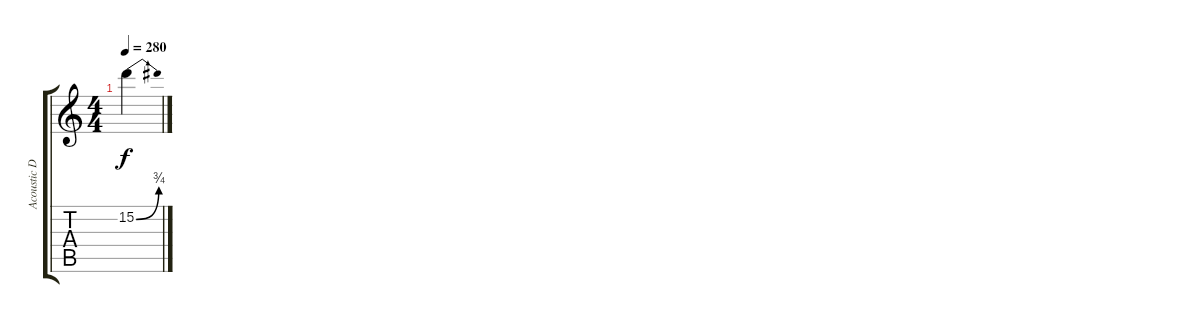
\track ("Acoustic Dramatic intro" "Acoustic D") {instrument acousticguitarsteel}
\staff {score tabs}
\tuning (E4 B3 G3 D3 A2 D2) {hide}
\ts (4 4)
\tempo 280
\clef g2
\ks c
15.2{be (bend 0 0 60 3)}.4{dy f}
